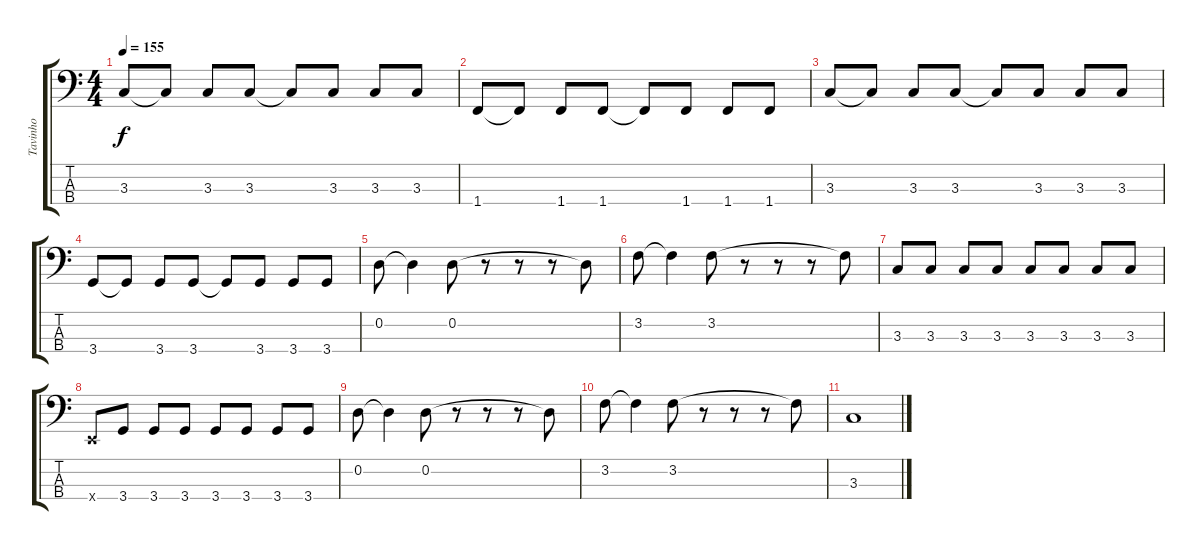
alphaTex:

\track ("Tavinho" "Tavinho") {instrument electricbasspick}
\staff {score tabs}
\tuning (G2 D2 A1 E1) {hide}
\ts (4 4)
\tempo 155
\clef f4
\ks c
3.3.8{dy f} 3.3{t}.8 3.3.8 3.3.8 3.3{t}.8 3.3.8 3.3.8 3.3.8 |
1.4.8 1.4{t}.8 1.4.8 1.4.8 1.4{t}.8 1.4.8 1.4.8 1.4.8 |
3.3.8 3.3{t}.8 3.3.8 3.3.8 3.3{t}.8 3.3.8 3.3.8 3.3.8 |
3.4.8 3.4{t}.8 3.4.8 3.4.8 3.4{t}.8 3.4.8 3.4.8 3.4.8 |
0.2.8 0.2{t}.4 0.2.8 r.8 r.8 r.8 0.2{t}.8 |
3.2.8 3.2{t}.4 3.2.8 r.8 r.8 r.8 3.2{t}.8 |
3.3.8 3.3.8 3.3.8 3.3.8 3.3.8 3.3.8 3.3.8 3.3.8 |
0.4{x}.8 3.4.8 3.4.8 3.4.8 3.4.8 3.4.8 3.4.8 3.4.8 |
0.2.8 0.2{t}.4 0.2.8 r.8 r.8 r.8 0.2{t}.8 |
3.2.8 3.2{t}.4 3.2.8 r.8 r.8 r.8 3.2{t}.8 |
3.3.1
